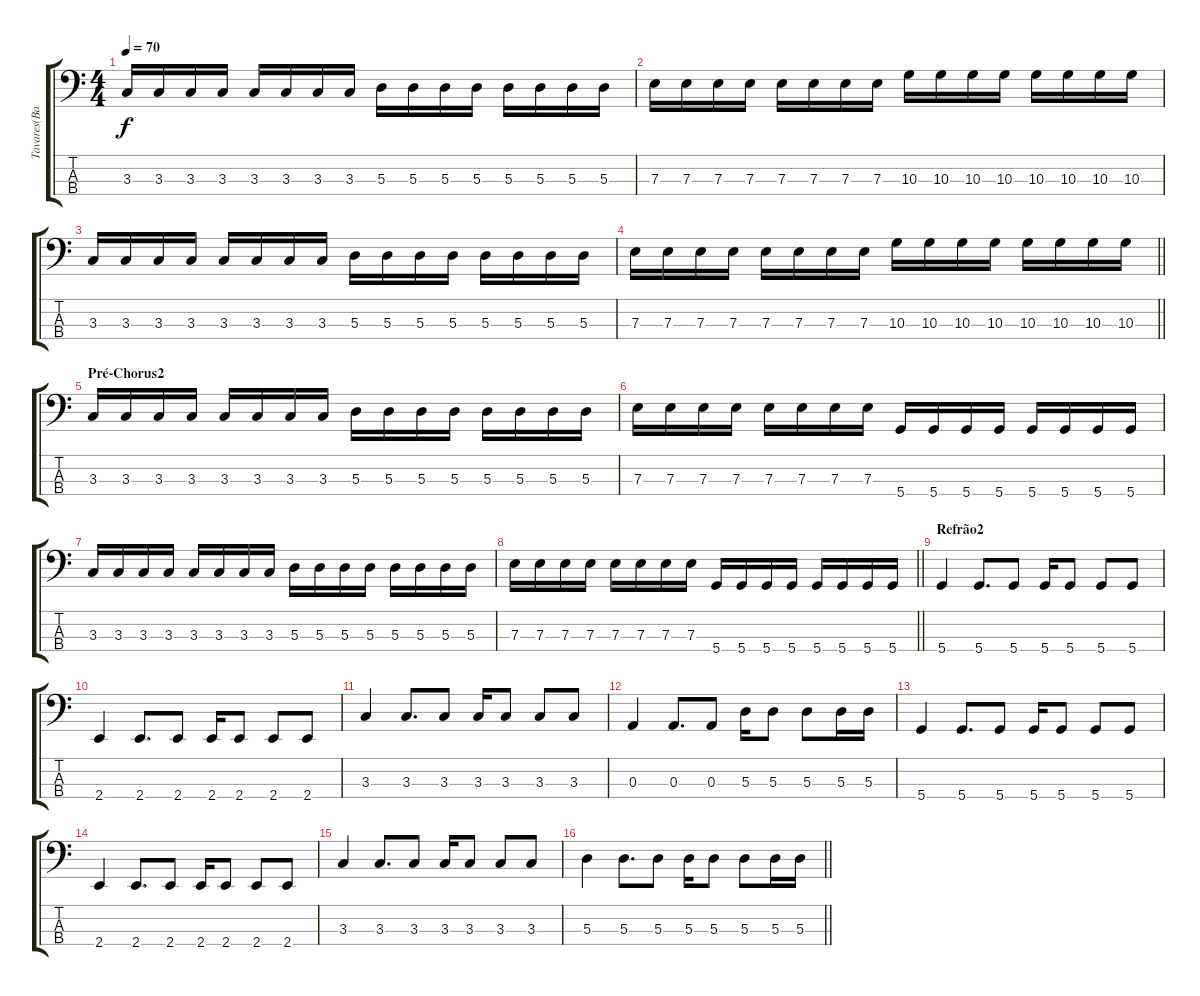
\track ("Tavares(Baixo)" "Tavares(Ba") {instrument electricbasspick}
\staff {score tabs}
\tuning (G2 D2 A1 D1) {hide}
\ts (4 4)
\tempo 70
\clef f4
\ks c
3.3.16{dy f} 3.3.16 3.3.16 3.3.16 3.3.16 3.3.16 3.3.16 3.3.16 5.3.16 5.3.16 5.3.16 5.3.16 5.3.16 5.3.16 5.3.16 5.3.16 |
7.3.16 7.3.16 7.3.16 7.3.16 7.3.16 7.3.16 7.3.16 7.3.16 10.3.16 10.3.16 10.3.16 10.3.16 10.3.16 10.3.16 10.3.16 10.3.16 |
3.3.16 3.3.16 3.3.16 3.3.16 3.3.16 3.3.16 3.3.16 3.3.16 5.3.16 5.3.16 5.3.16 5.3.16 5.3.16 5.3.16 5.3.16 5.3.16 |
\barLineRight lightlight
7.3.16 7.3.16 7.3.16 7.3.16 7.3.16 7.3.16 7.3.16 7.3.16 10.3.16 10.3.16 10.3.16 10.3.16 10.3.16 10.3.16 10.3.16 10.3.16 |
\section ("" "Pré-Chorus2")
3.3.16 3.3.16 3.3.16 3.3.16 3.3.16 3.3.16 3.3.16 3.3.16 5.3.16 5.3.16 5.3.16 5.3.16 5.3.16 5.3.16 5.3.16 5.3.16 |
7.3.16 7.3.16 7.3.16 7.3.16 7.3.16 7.3.16 7.3.16 7.3.16 5.4.16 5.4.16 5.4.16 5.4.16 5.4.16 5.4.16 5.4.16 5.4.16 |
3.3.16 3.3.16 3.3.16 3.3.16 3.3.16 3.3.16 3.3.16 3.3.16 5.3.16 5.3.16 5.3.16 5.3.16 5.3.16 5.3.16 5.3.16 5.3.16 |
\barLineRight lightlight
7.3.16 7.3.16 7.3.16 7.3.16 7.3.16 7.3.16 7.3.16 7.3.16 5.4.16 5.4.16 5.4.16 5.4.16 5.4.16 5.4.16 5.4.16 5.4.16 |
\section ("" "Refrão2")
5.4.4 5.4.8{d} 5.4.8 5.4.16 5.4.8 5.4.8 5.4.8 |
2.4.4 2.4.8{d} 2.4.8 2.4.16 2.4.8 2.4.8 2.4.8 |
3.3.4 3.3.8{d} 3.3.8 3.3.16 3.3.8 3.3.8 3.3.8 |
0.3.4 0.3.8{d} 0.3.8 5.3.16 5.3.8 5.3.8 5.3.16 5.3.16 |
5.4.4 5.4.8{d} 5.4.8 5.4.16 5.4.8 5.4.8 5.4.8 |
2.4.4 2.4.8{d} 2.4.8 2.4.16 2.4.8 2.4.8 2.4.8 |
3.3.4 3.3.8{d} 3.3.8 3.3.16 3.3.8 3.3.8 3.3.8 |
\barLineRight lightlight
5.3.4 5.3.8{d} 5.3.8 5.3.16 5.3.8 5.3.8 5.3.16 5.3.16
